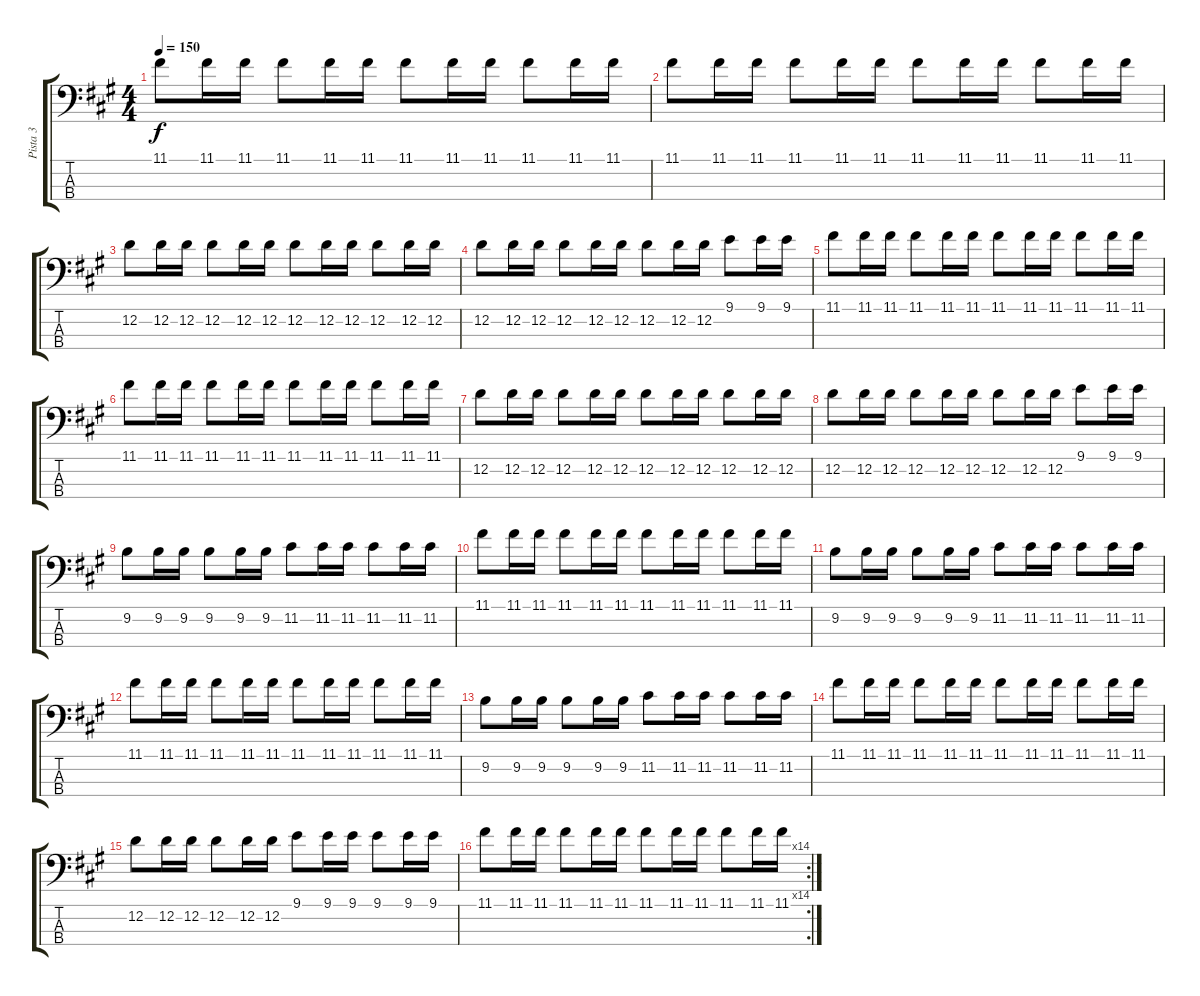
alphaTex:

\track ("Pista 3" "Pista 3") {instrument electricbassfinger}
\staff {score tabs}
\tuning (G2 D2 A1 E1) {hide}
\ts (4 4)
\tempo 150
\clef f4
\ks a
11.1.8{dy f instrument electricbassfinger} 11.1.16 11.1.16 11.1.8 11.1.16 11.1.16 11.1.8 11.1.16 11.1.16 11.1.8 11.1.16 11.1.16 |
11.1.8 11.1.16 11.1.16 11.1.8 11.1.16 11.1.16 11.1.8 11.1.16 11.1.16 11.1.8 11.1.16 11.1.16 |
12.2.8 12.2.16 12.2.16 12.2.8 12.2.16 12.2.16 12.2.8 12.2.16 12.2.16 12.2.8 12.2.16 12.2.16 |
12.2.8 12.2.16 12.2.16 12.2.8 12.2.16 12.2.16 12.2.8 12.2.16 12.2.16 9.1.8 9.1.16 9.1.16 |
11.1.8 11.1.16 11.1.16 11.1.8 11.1.16 11.1.16 11.1.8 11.1.16 11.1.16 11.1.8 11.1.16 11.1.16 |
11.1.8 11.1.16 11.1.16 11.1.8 11.1.16 11.1.16 11.1.8 11.1.16 11.1.16 11.1.8 11.1.16 11.1.16 |
12.2.8 12.2.16 12.2.16 12.2.8 12.2.16 12.2.16 12.2.8 12.2.16 12.2.16 12.2.8 12.2.16 12.2.16 |
12.2.8 12.2.16 12.2.16 12.2.8 12.2.16 12.2.16 12.2.8 12.2.16 12.2.16 9.1.8 9.1.16 9.1.16 |
9.2.8 9.2.16 9.2.16 9.2.8 9.2.16 9.2.16 11.2.8 11.2.16 11.2.16 11.2.8 11.2.16 11.2.16 |
11.1.8 11.1.16 11.1.16 11.1.8 11.1.16 11.1.16 11.1.8 11.1.16 11.1.16 11.1.8 11.1.16 11.1.16 |
9.2.8 9.2.16 9.2.16 9.2.8 9.2.16 9.2.16 11.2.8 11.2.16 11.2.16 11.2.8 11.2.16 11.2.16 |
11.1.8 11.1.16 11.1.16 11.1.8 11.1.16 11.1.16 11.1.8 11.1.16 11.1.16 11.1.8 11.1.16 11.1.16 |
9.2.8 9.2.16 9.2.16 9.2.8 9.2.16 9.2.16 11.2.8 11.2.16 11.2.16 11.2.8 11.2.16 11.2.16 |
11.1.8 11.1.16 11.1.16 11.1.8 11.1.16 11.1.16 11.1.8 11.1.16 11.1.16 11.1.8 11.1.16 11.1.16 |
12.2.8 12.2.16 12.2.16 12.2.8 12.2.16 12.2.16 9.1.8 9.1.16 9.1.16 9.1.8 9.1.16 9.1.16 |
\rc 14
11.1.8 11.1.16 11.1.16 11.1.8 11.1.16 11.1.16 11.1.8 11.1.16 11.1.16 11.1.8 11.1.16 11.1.16
